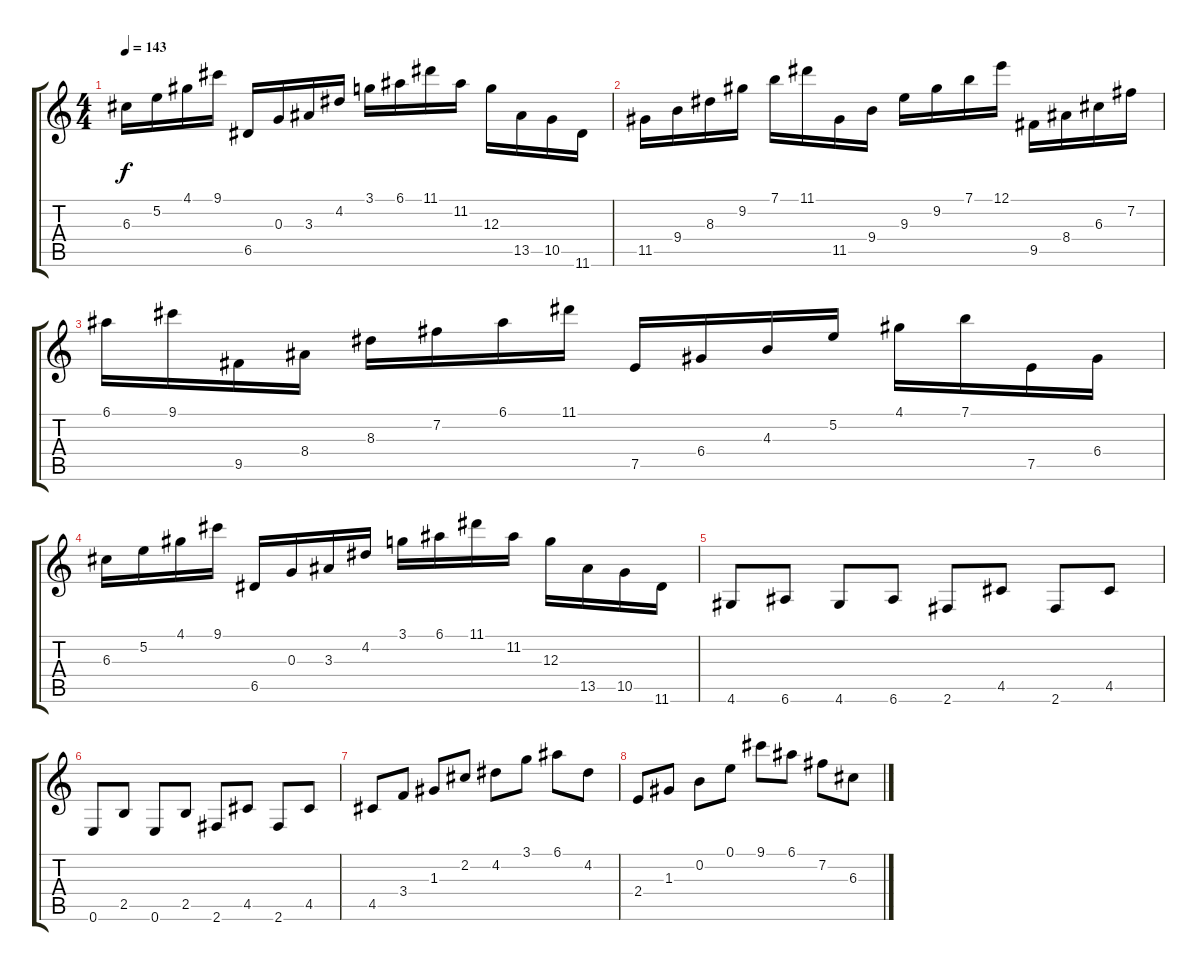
\track "" {instrument distortionguitar}
\staff {score tabs}
\tuning (E4 B3 G3 D3 A2 E2) {hide}
\ts (4 4)
\tempo 143
\clef g2
\ks c
6.3.16{dy f} 5.2.16 4.1.16 9.1.16 6.5.16 0.3.16 3.3.16 4.2.16 3.1.16 6.1.16 11.1.16 11.2.16 12.3.16 13.5.16 10.5.16 11.6.16 |
11.5.16 9.4.16 8.3.16 9.2.16 7.1.16 11.1.16 11.5.16 9.4.16 9.3.16 9.2.16 7.1.16 12.1.16 9.5.16 8.4.16 6.3.16 7.2.16 |
6.1.16 9.1.16 9.5.16 8.4.16 8.3.16 7.2.16 6.1.16 11.1.16 7.5.16 6.4.16 4.3.16 5.2.16 4.1.16 7.1.16 7.5.16 6.4.16 |
6.3.16 5.2.16 4.1.16 9.1.16 6.5.16 0.3.16 3.3.16 4.2.16 3.1.16 6.1.16 11.1.16 11.2.16 12.3.16 13.5.16 10.5.16 11.6.16 |
4.6.8 6.6.8 4.6.8 6.6.8 2.6.8 4.5.8 2.6.8 4.5.8 |
0.6.8 2.5.8 0.6.8 2.5.8 2.6.8 4.5.8 2.6.8 4.5.8 |
4.5.8 3.4.8 1.3.8 2.2.8 4.2.8 3.1.8 6.1.8 4.2.8 |
2.4.8 1.3.8 0.2.8 0.1.8 9.1.8 6.1.8 7.2.8 6.3.8
